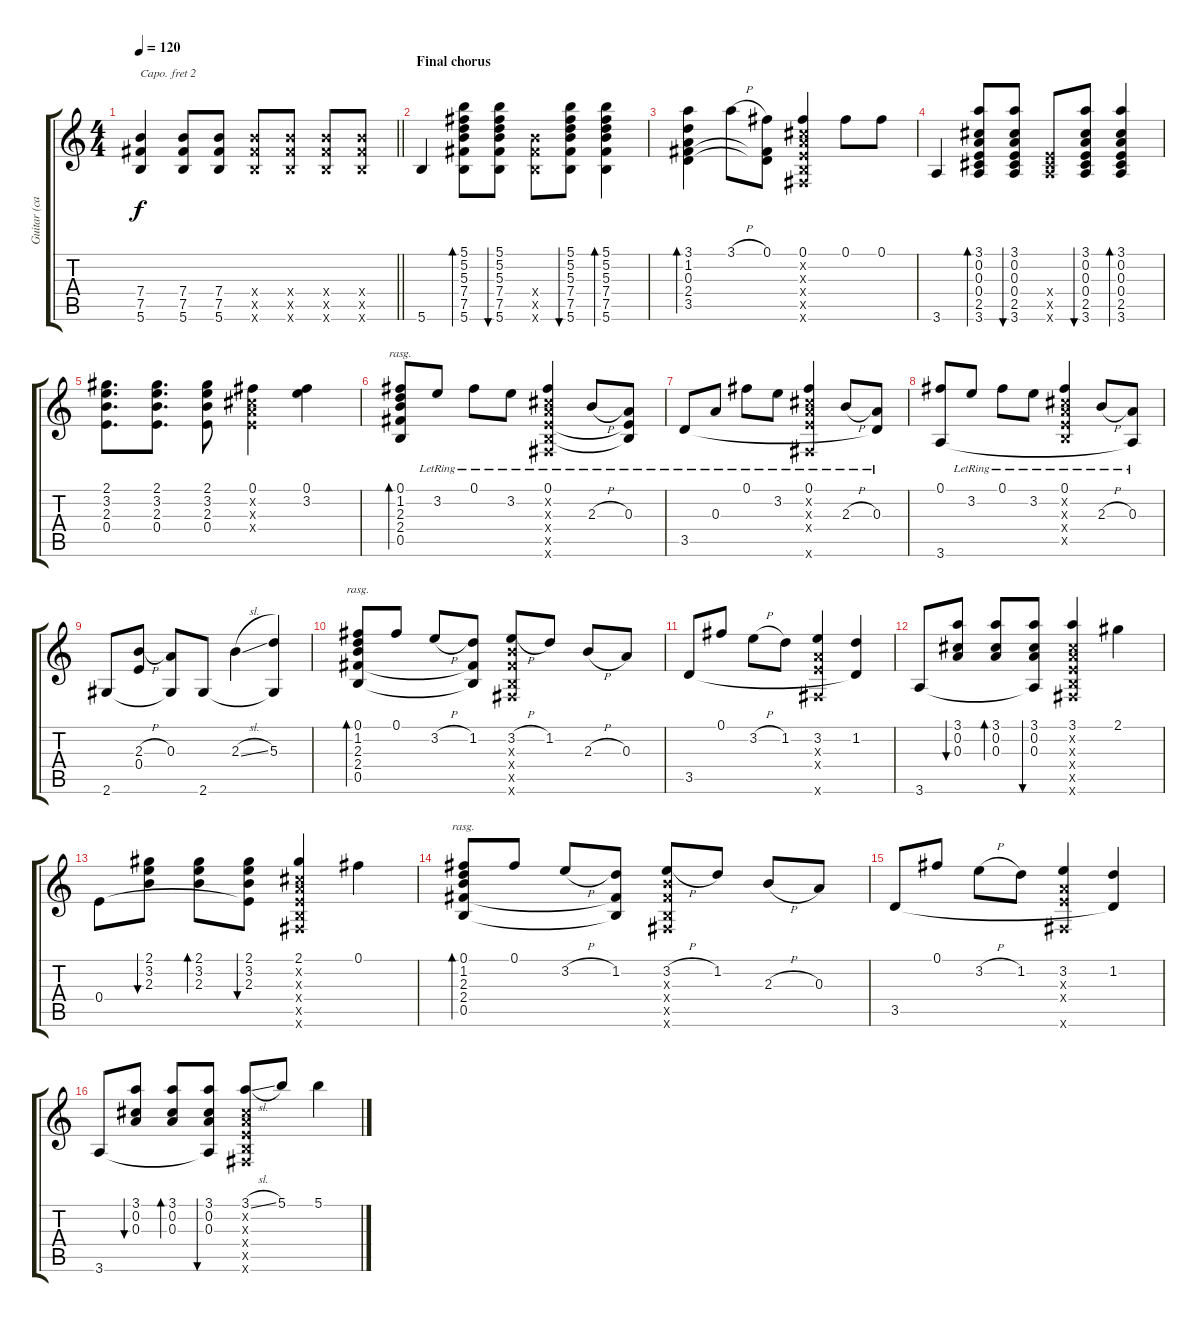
\track ("Guitar (capo 2)" "Guitar (ca") {instrument acousticguitarsteel}
\staff {score tabs}
\capo 2
\tuning (E4 B3 G3 D3 A2 E2) {hide}
\ts (4 4)
\tempo 120
\clef g2
\barLineRight lightlight
\ks c
(7.4 7.5 5.6).4{dy f} (7.4 7.5 5.6).8 (7.4 7.5 5.6).8 (7.4{x} 7.5{x} 5.6{x}).8 (7.4{x} 7.5{x} 5.6{x}).8 (7.4{x} 7.5{x} 5.6{x}).8 (7.4{x} 7.5{x} 5.6{x}).8 |
\section ("" "Final chorus")
5.6.4 (5.1 5.2 5.3 7.4 7.5 5.6).8{bd 30} (5.1 5.2 5.3 7.4 7.5 5.6).8{bu 30} (7.4{x} 7.5{x} 5.6{x}).8 (5.1 5.2 5.3 7.4 7.5 5.6).8{bu 30} (5.1 5.2 5.3 7.4 7.5 5.6).4{bd 30} |
(3.1 1.2 0.3 2.4 3.5).4{bd 30} 3.1{h}.8 (0.1 2.4{t} 3.5{t}).8 (0.1 0.2{x} 0.3{x} 0.4{x} 0.5{x} 0.6{x}).4 0.1.8 0.1.8 |
3.6.4 (3.1 0.2 0.3 0.4 2.5 3.6).8{bd 30} (3.1 0.2 0.3 0.4 2.5 3.6).8{bu 30} (0.4{x} 2.5{x} 3.6{x}).8 (3.1 0.2 0.3 0.4 2.5 3.6).8{bu 30} (3.1 0.2 0.3 0.4 2.5 3.6).4{bd 30} |
(2.1 3.2 2.3 0.4).8{d} (2.1 3.2 2.3 0.4).8{d} (2.1 3.2 2.3 0.4).8 (0.1 0.2{x} 0.3{x} 0.4{x}).4 (0.1 3.2).4 |
(0.1 1.2 2.3 2.4 0.5).8{bd 30 rasg ii} 3.2{lr}.8 0.1{lr}.8 3.2{lr}.8 (0.1{lr} 0.2{x} 0.3{x} 0.4{x} 0.5{x} 0.6{x}).4 2.3{h lr}.8 (0.3{lr} 0.4{t} 0.5{t}).8 |
3.5{lr}.8 0.3{lr}.8 0.1{lr}.8 3.2{lr}.8 (0.1{lr} 0.2{x} 0.3{x} 0.4{x} 0.6{x}).4 2.3{h lr}.8 (0.3{lr} 3.5{t}).8 |
(0.1 3.6).8 3.2{lr}.8 0.1{lr}.8 3.2{lr}.8 (0.1{lr} 0.2{x} 0.3{x} 0.4{x} 0.5{x}).4 2.3{h lr}.8 (0.3{lr} 3.6{t}).8 |
2.6.8 (2.3{h} 0.4).8 (0.3 2.6{t}).8 2.6.8 2.3{sl}.4 (5.3 2.6{t}).4 |
(0.1 1.2 2.3 2.4 0.5).8{bd 30 rasg ii} 0.1.8 3.2{h}.8 (1.2 2.4{t} 0.5{t}).8 (3.2{h} 2.3{x} 2.4{x} 0.5{x} 0.6{x}).8 1.2.8 2.3{h}.8 0.3.8 |
3.5.8 0.1.8 3.2{h}.8 1.2.8 (3.2 0.3{x} 0.4{x} 0.6{x}).4 (1.2 3.5{t}).4 |
3.6.8 (3.1 0.2 0.3).8{bu 30} (3.1 0.2 0.3).8{bd 30} (3.1 0.2 0.3 3.6{t}).8{bu 30} (3.1 0.2{x} 0.3{x} 0.4{x} 0.5{x} 0.6{x}).4 2.1.4 |
0.4.8 (2.1 3.2 2.3).8{bu 30} (2.1 3.2 2.3).8{bd 30} (2.1 3.2 2.3 0.4{t}).8{bu 30} (2.1 0.2{x} 0.3{x} 0.4{x} 0.5{x} 0.6{x}).4 0.1.4 |
(0.1 1.2 2.3 2.4 0.5).8{bd 30 rasg ii} 0.1.8 3.2{h}.8 (1.2 2.4{t} 0.5{t}).8 (3.2{h} 2.3{x} 2.4{x} 0.5{x} 0.6{x}).8 1.2.8 2.3{h}.8 0.3.8 |
3.5.8 0.1.8 3.2{h}.8 1.2.8 (3.2 0.3{x} 0.4{x} 0.6{x}).4 (1.2 3.5{t}).4 |
3.6.8 (3.1 0.2 0.3).8{bu 30} (3.1 0.2 0.3).8{bd 30} (3.1 0.2 0.3 3.6{t}).8{bu 30} (3.1{sl} 0.2{x} 0.3{x} 0.4{x} 0.5{x} 0.6{x}).8 5.1.8 5.1.4
